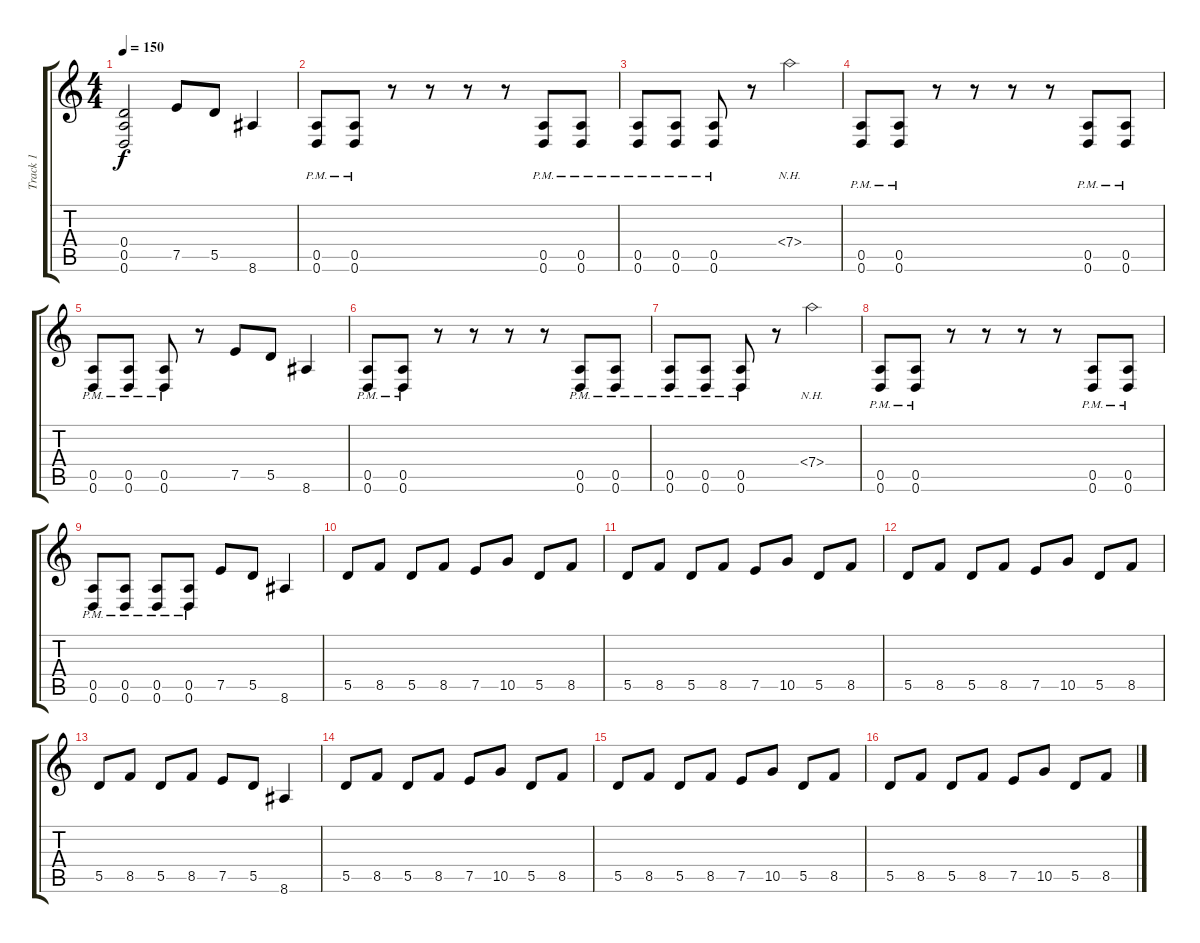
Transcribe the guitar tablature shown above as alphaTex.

\track ("Track 1" "Track 1") {instrument distortionguitar}
\staff {score tabs}
\tuning (E4 B3 G3 D3 A2 D2) {hide}
\ts (4 4)
\tempo 150
\clef g2
\ks c
(0.4{t} 0.5{t} 0.6{t}).2{dy f} 7.5.8 5.5.8 8.6.4 |
(0.5{pm} 0.6{pm}).8 (0.5{pm} 0.6{pm}).8 r.8 r.8 r.8 r.8 (0.5{pm} 0.6{pm}).8 (0.5{pm} 0.6{pm}).8 |
(0.5{pm} 0.6{pm}).8 (0.5{pm} 0.6{pm}).8 (0.5{pm} 0.6{pm}).8 r.8 7.4{nh}.2 |
(0.5{pm} 0.6{pm}).8 (0.5{pm} 0.6{pm}).8 r.8 r.8 r.8 r.8 (0.5{pm} 0.6{pm}).8 (0.5{pm} 0.6{pm}).8 |
(0.5{pm} 0.6{pm}).8 (0.5{pm} 0.6{pm}).8 (0.5{pm} 0.6{pm}).8 r.8 7.5.8 5.5.8 8.6.4 |
(0.5{pm} 0.6{pm}).8 (0.5{pm} 0.6{pm}).8 r.8 r.8 r.8 r.8 (0.5{pm} 0.6{pm}).8 (0.5{pm} 0.6{pm}).8 |
(0.5{pm} 0.6{pm}).8 (0.5{pm} 0.6{pm}).8 (0.5{pm} 0.6{pm}).8 r.8 7.4{nh}.2 |
(0.5{pm} 0.6{pm}).8 (0.5{pm} 0.6{pm}).8 r.8 r.8 r.8 r.8 (0.5{pm} 0.6{pm}).8 (0.5{pm} 0.6{pm}).8 |
(0.5{pm} 0.6{pm}).8 (0.5{pm} 0.6{pm}).8 (0.5{pm} 0.6{pm}).8 (0.5{pm} 0.6{pm}).8 7.5.8 5.5.8 8.6.4 |
5.5.8 8.5.8 5.5.8 8.5.8 7.5.8 10.5.8 5.5.8 8.5.8 |
5.5.8 8.5.8 5.5.8 8.5.8 7.5.8 10.5.8 5.5.8 8.5.8 |
5.5.8 8.5.8 5.5.8 8.5.8 7.5.8 10.5.8 5.5.8 8.5.8 |
5.5.8 8.5.8 5.5.8 8.5.8 7.5.8 5.5.8 8.6.4 |
5.5.8 8.5.8 5.5.8 8.5.8 7.5.8 10.5.8 5.5.8 8.5.8 |
5.5.8 8.5.8 5.5.8 8.5.8 7.5.8 10.5.8 5.5.8 8.5.8 |
5.5.8 8.5.8 5.5.8 8.5.8 7.5.8 10.5.8 5.5.8 8.5.8
